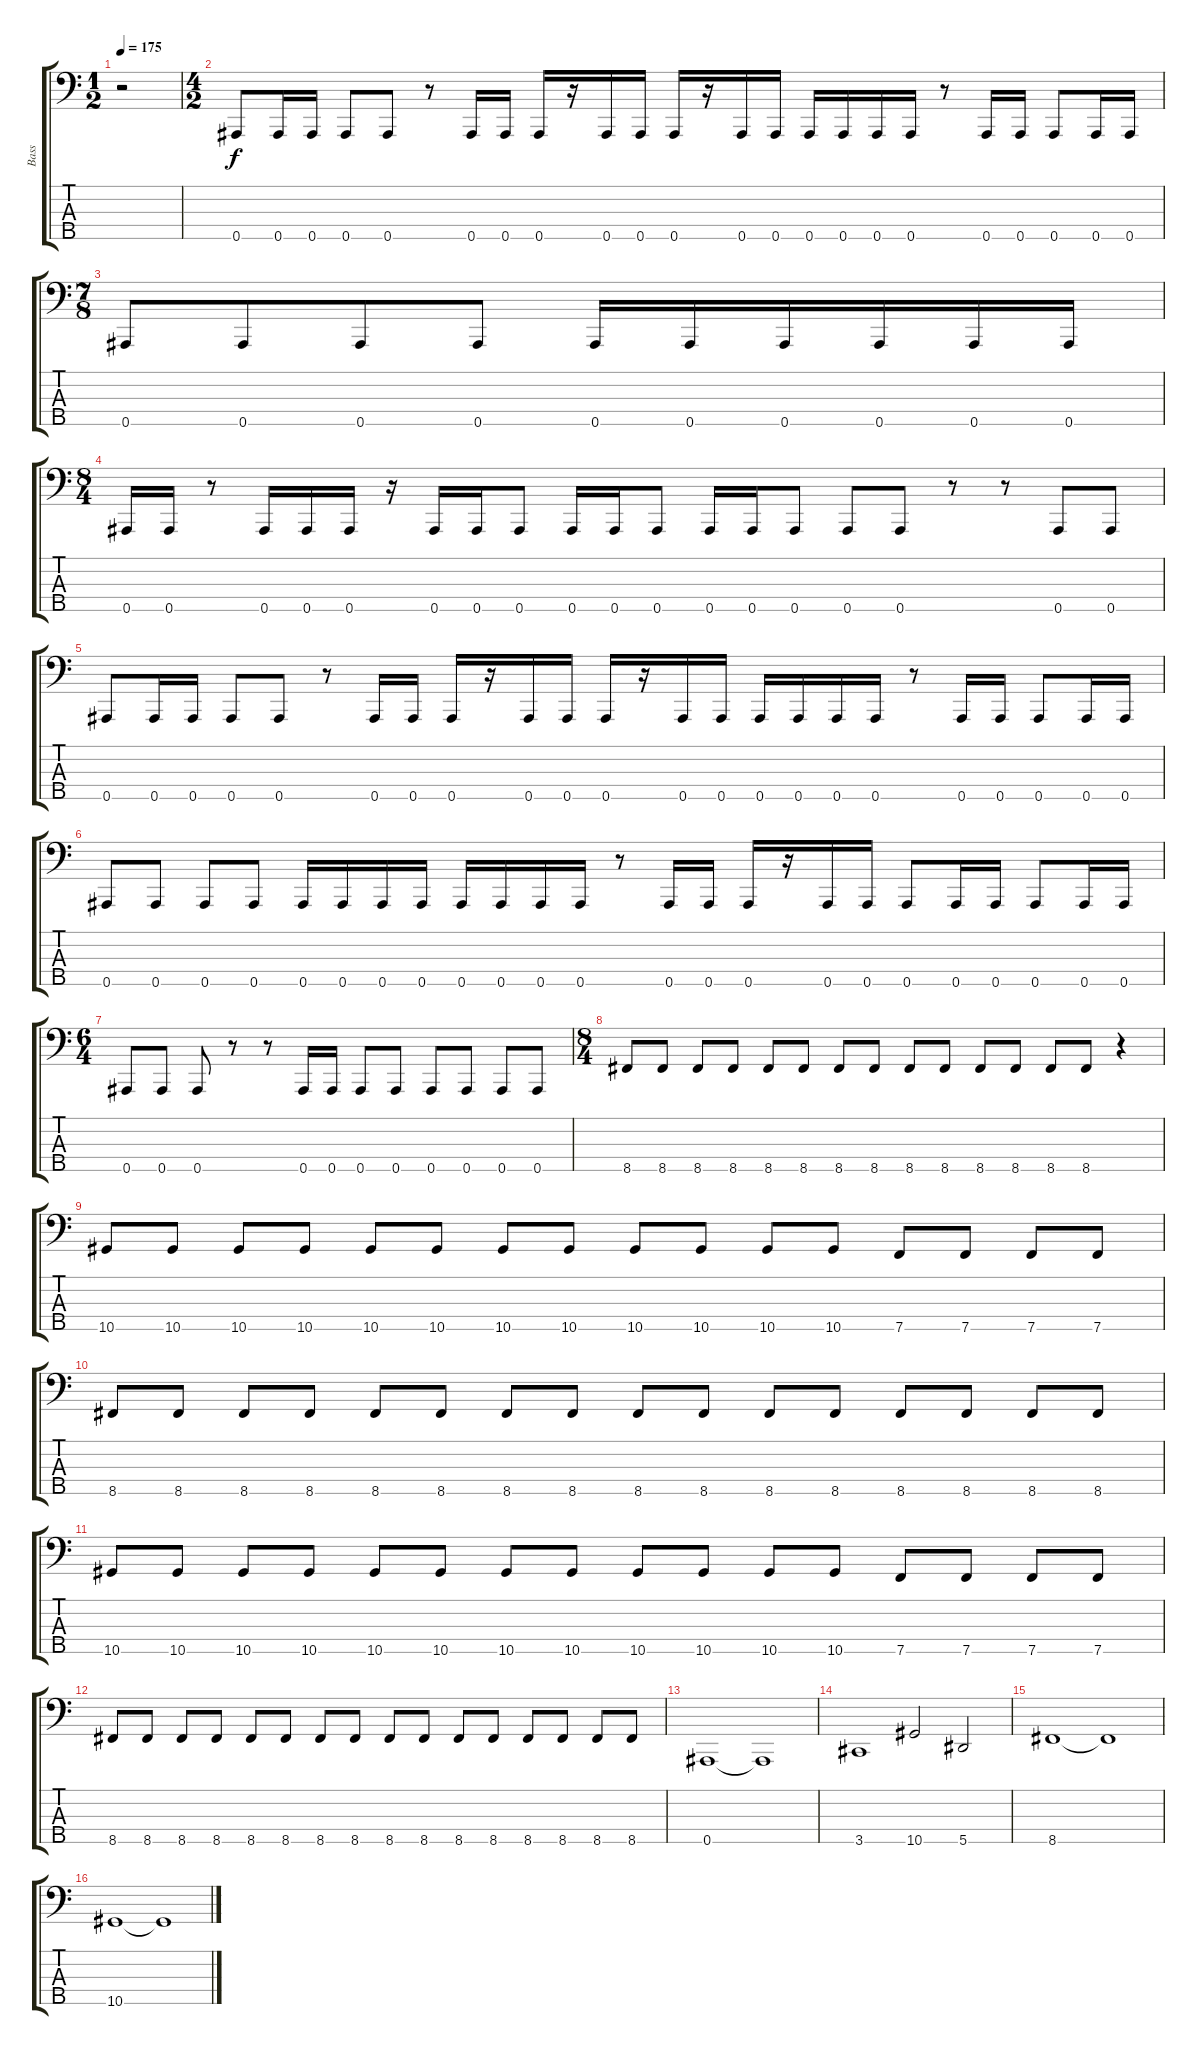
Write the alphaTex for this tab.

\track ("Bass" "Bass") {instrument electricbasspick}
\staff {score tabs}
\tuning (Ab2 Eb2 Bb1 F1 Bb0) {hide}
\ts (1 2)
\tempo 175
\clef f4
\ks c
r.2{dy f} |
\ts (4 2)
\section ("" "")
0.5.8 0.5.16 0.5.16 0.5.8 0.5.8 r.8 0.5.16 0.5.16 0.5.16 r.16 0.5.16 0.5.16 0.5.16 r.16 0.5.16 0.5.16 0.5.16 0.5.16 0.5.16 0.5.16 r.8 0.5.16 0.5.16 0.5.8 0.5.16 0.5.16 |
\ts (7 8)
0.5.8 0.5.8 0.5.8 0.5.8 0.5.16 0.5.16 0.5.16 0.5.16 0.5.16 0.5.16 |
\ts (8 4)
0.5.16 0.5.16 r.8 0.5.16 0.5.16 0.5.16 r.16 0.5.16 0.5.16 0.5.8 0.5.16 0.5.16 0.5.8 0.5.16 0.5.16 0.5.8 0.5.8 0.5.8 r.8 r.8 0.5.8 0.5.8 |
\section ("" "")
0.5.8 0.5.16 0.5.16 0.5.8 0.5.8 r.8 0.5.16 0.5.16 0.5.16 r.16 0.5.16 0.5.16 0.5.16 r.16 0.5.16 0.5.16 0.5.16 0.5.16 0.5.16 0.5.16 r.8 0.5.16 0.5.16 0.5.8 0.5.16 0.5.16 |
0.5.8 0.5.8 0.5.8 0.5.8 0.5.16 0.5.16 0.5.16 0.5.16 0.5.16 0.5.16 0.5.16 0.5.16 r.8 0.5.16 0.5.16 0.5.16 r.16 0.5.16 0.5.16 0.5.8 0.5.16 0.5.16 0.5.8 0.5.16 0.5.16 |
\ts (6 4)
0.5.8 0.5.8 0.5.8 r.8 r.8 0.5.16 0.5.16 0.5.8 0.5.8 0.5.8 0.5.8 0.5.8 0.5.8 |
\ts (8 4)
8.5.8 8.5.8 8.5.8 8.5.8 8.5.8 8.5.8 8.5.8 8.5.8 8.5.8 8.5.8 8.5.8 8.5.8 8.5.8 8.5.8 r.4 |
10.5.8 10.5.8 10.5.8 10.5.8 10.5.8 10.5.8 10.5.8 10.5.8 10.5.8 10.5.8 10.5.8 10.5.8 7.5.8 7.5.8 7.5.8 7.5.8 |
8.5.8 8.5.8 8.5.8 8.5.8 8.5.8 8.5.8 8.5.8 8.5.8 8.5.8 8.5.8 8.5.8 8.5.8 8.5.8 8.5.8 8.5.8 8.5.8 |
10.5.8 10.5.8 10.5.8 10.5.8 10.5.8 10.5.8 10.5.8 10.5.8 10.5.8 10.5.8 10.5.8 10.5.8 7.5.8 7.5.8 7.5.8 7.5.8 |
8.5.8 8.5.8 8.5.8 8.5.8 8.5.8 8.5.8 8.5.8 8.5.8 8.5.8 8.5.8 8.5.8 8.5.8 8.5.8 8.5.8 8.5.8 8.5.8 |
\section ("" "")
0.5.1 0.5{t}.1 |
3.5.1 10.5.2 5.5.2 |
8.5.1 8.5{t}.1 |
10.5.1 10.5{t}.1
